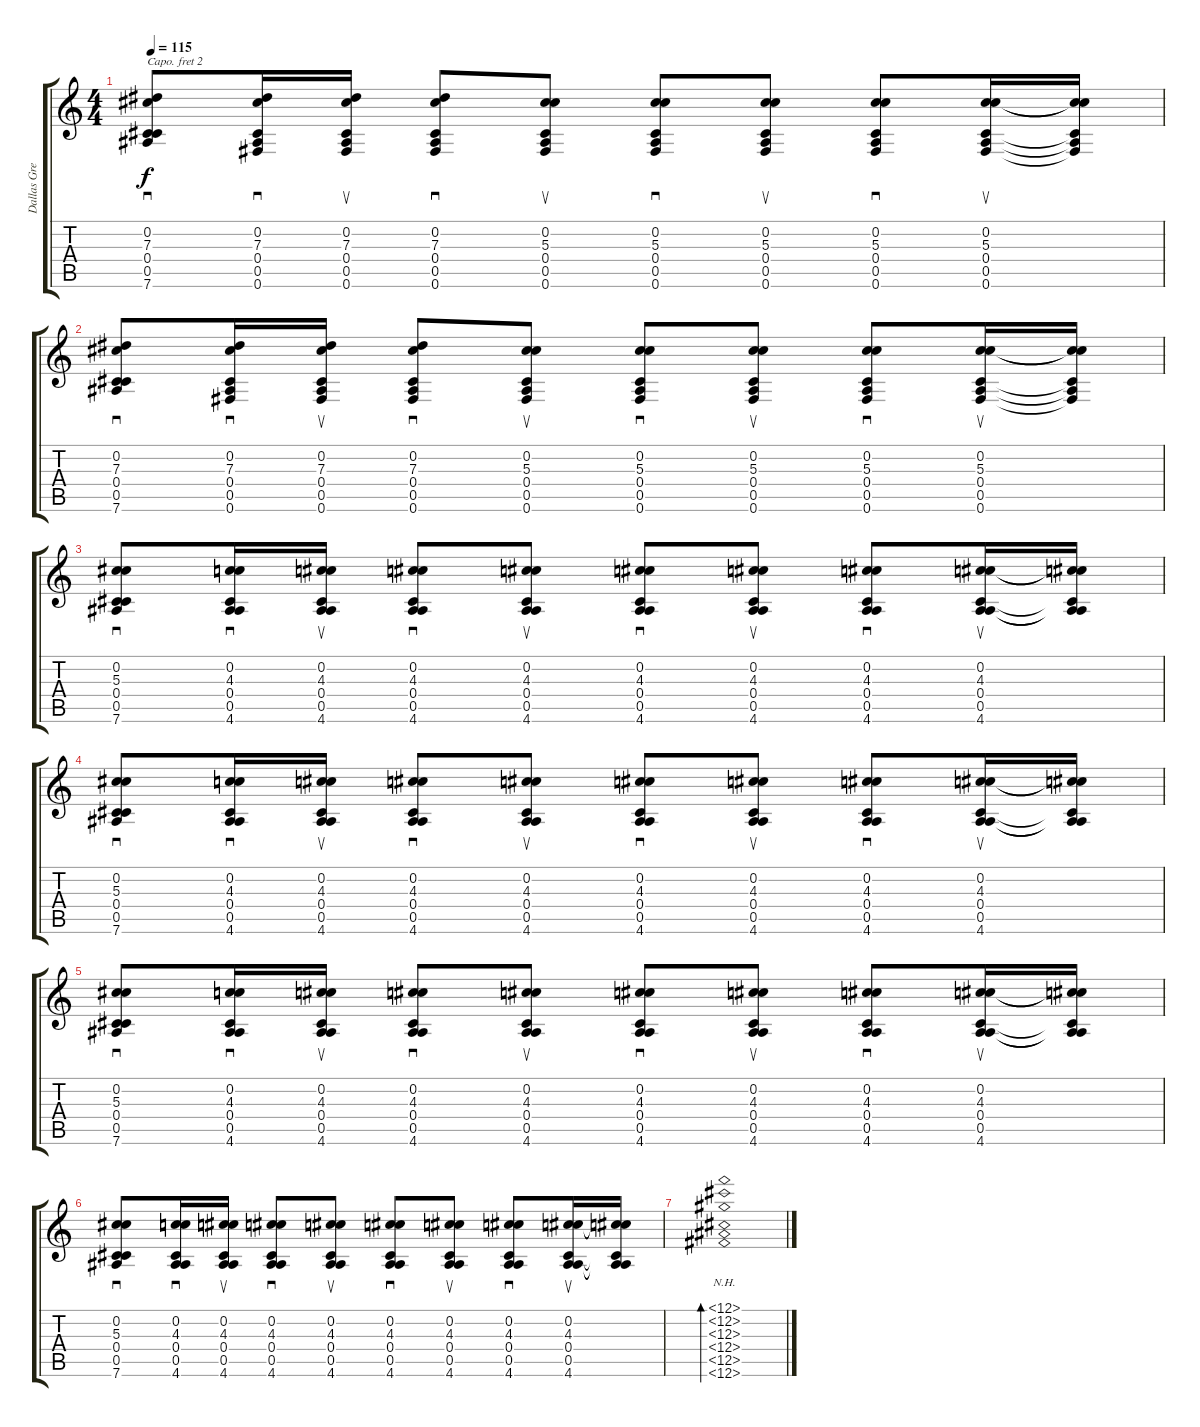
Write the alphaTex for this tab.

\track ("Dallas Green - Guitar" "Dallas Gre") {instrument acousticguitarsteel}
\staff {score tabs}
\capo 2
\tuning (Eb4 B3 Gb3 B2 Ab2 E2) {hide}
\ts (4 4)
\tempo 115
\clef g2
\ks c
(0.2 7.3 0.4 0.5 7.6).8{sd dy f} (0.2 7.3 0.4 0.5 0.6).16{sd} (0.2 7.3 0.4 0.5 0.6).16{su} (0.2 7.3 0.4 0.5 0.6).8{sd} (0.2 5.3 0.4 0.5 0.6).8{su} (0.2 5.3 0.4 0.5 0.6).8{sd} (0.2 5.3 0.4 0.5 0.6).8{su} (0.2 5.3 0.4 0.5 0.6).8{sd} (0.2 5.3 0.4 0.5 0.6).16{su} (0.2{t} 5.3{t} 0.4{t} 0.5{t} 0.6{t}).16 |
(0.2 7.3 0.4 0.5 7.6).8{sd} (0.2 7.3 0.4 0.5 0.6).16{sd} (0.2 7.3 0.4 0.5 0.6).16{su} (0.2 7.3 0.4 0.5 0.6).8{sd} (0.2 5.3 0.4 0.5 0.6).8{su} (0.2 5.3 0.4 0.5 0.6).8{sd} (0.2 5.3 0.4 0.5 0.6).8{su} (0.2 5.3 0.4 0.5 0.6).8{sd} (0.2 5.3 0.4 0.5 0.6).16{su} (0.2{t} 5.3{t} 0.4{t} 0.5{t} 0.6{t}).16 |
(0.2 5.3 0.4 0.5 7.6).8{sd} (0.2 4.3 0.4 0.5 4.6).16{sd} (0.2 4.3 0.4 0.5 4.6).16{su} (0.2 4.3 0.4 0.5 4.6).8{sd} (0.2 4.3 0.4 0.5 4.6).8{su} (0.2 4.3 0.4 0.5 4.6).8{sd} (0.2 4.3 0.4 0.5 4.6).8{su} (0.2 4.3 0.4 0.5 4.6).8{sd} (0.2 4.3 0.4 0.5 4.6).16{su} (0.2{t} 4.3{t} 0.4{t} 0.5{t} 4.6{t}).16 |
(0.2 5.3 0.4 0.5 7.6).8{sd} (0.2 4.3 0.4 0.5 4.6).16{sd} (0.2 4.3 0.4 0.5 4.6).16{su} (0.2 4.3 0.4 0.5 4.6).8{sd} (0.2 4.3 0.4 0.5 4.6).8{su} (0.2 4.3 0.4 0.5 4.6).8{sd} (0.2 4.3 0.4 0.5 4.6).8{su} (0.2 4.3 0.4 0.5 4.6).8{sd} (0.2 4.3 0.4 0.5 4.6).16{su} (0.2{t} 4.3{t} 0.4{t} 0.5{t} 4.6{t}).16 |
(0.2 5.3 0.4 0.5 7.6).8{sd} (0.2 4.3 0.4 0.5 4.6).16{sd} (0.2 4.3 0.4 0.5 4.6).16{su} (0.2 4.3 0.4 0.5 4.6).8{sd} (0.2 4.3 0.4 0.5 4.6).8{su} (0.2 4.3 0.4 0.5 4.6).8{sd} (0.2 4.3 0.4 0.5 4.6).8{su} (0.2 4.3 0.4 0.5 4.6).8{sd} (0.2 4.3 0.4 0.5 4.6).16{su} (0.2{t} 4.3{t} 0.4{t} 0.5{t} 4.6{t}).16 |
(0.2 5.3 0.4 0.5 7.6).8{sd} (0.2 4.3 0.4 0.5 4.6).16{sd} (0.2 4.3 0.4 0.5 4.6).16{su} (0.2 4.3 0.4 0.5 4.6).8{sd} (0.2 4.3 0.4 0.5 4.6).8{su} (0.2 4.3 0.4 0.5 4.6).8{sd} (0.2 4.3 0.4 0.5 4.6).8{su} (0.2 4.3 0.4 0.5 4.6).8{sd} (0.2 4.3 0.4 0.5 4.6).16{su} (0.2{t} 4.3{t} 0.4{t} 0.5{t} 4.6{t}).16 |
(12.1{nh} 12.2{nh} 12.3{nh} 12.4{nh} 12.5{nh} 12.6{nh}).1{bd 120}
